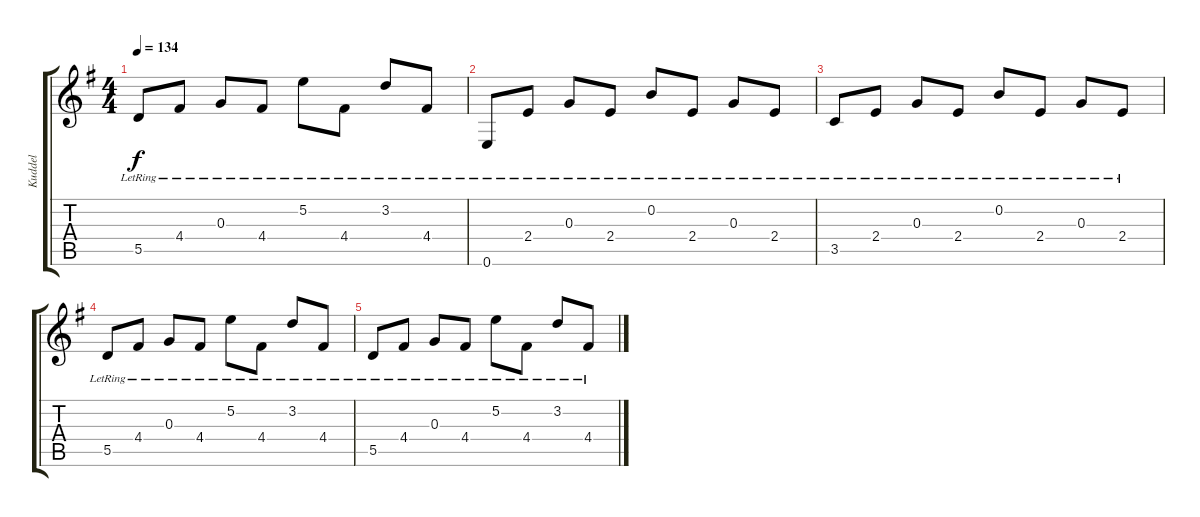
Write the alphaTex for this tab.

\track ("Kuddel" "Kuddel") {instrument electricguitarclean}
\staff {score tabs}
\tuning (E4 B3 G3 D3 A2 E2) {hide}
\ts (4 4)
\tempo 134
\clef g2
\ks g
5.5{lr}.8{dy f} 4.4{lr}.8 0.3{lr}.8 4.4{lr}.8 5.2{lr}.8 4.4{lr}.8 3.2{lr}.8 4.4{lr}.8 |
0.6{lr}.8 2.4{lr}.8 0.3{lr}.8 2.4{lr}.8 0.2{lr}.8 2.4{lr}.8 0.3{lr}.8 2.4{lr}.8 |
3.5{lr}.8 2.4{lr}.8 0.3{lr}.8 2.4{lr}.8 0.2{lr}.8 2.4{lr}.8 0.3{lr}.8 2.4{lr}.8 |
5.5{lr}.8 4.4{lr}.8 0.3{lr}.8 4.4{lr}.8 5.2{lr}.8 4.4{lr}.8 3.2{lr}.8 4.4{lr}.8 |
5.5{lr}.8 4.4{lr}.8 0.3{lr}.8 4.4{lr}.8 5.2{lr}.8 4.4{lr}.8 3.2{lr}.8 4.4{lr}.8
